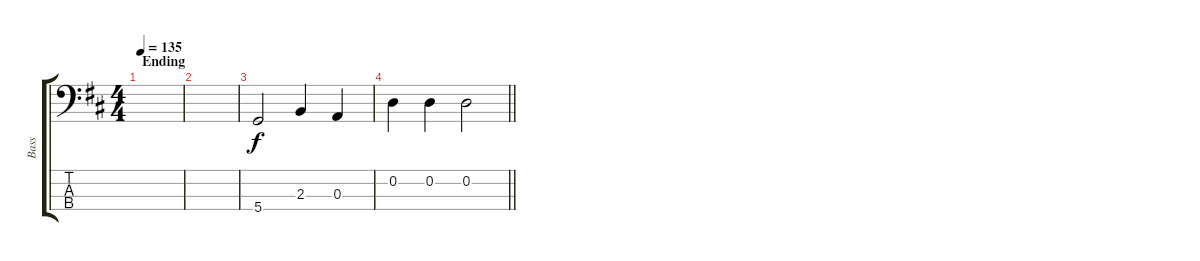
\track ("Bass" "Bass") {instrument electricbassfinger}
\staff {score tabs}
\tuning (G2 D2 A1 D1) {hide}
\ts (4 4)
\section ("" "Ending")
\tempo 135
\clef f4
\ks d
|
|
5.4.2 2.3.4 0.3.4 |
\barLineRight lightlight
0.2.4 0.2.4 0.2.2
